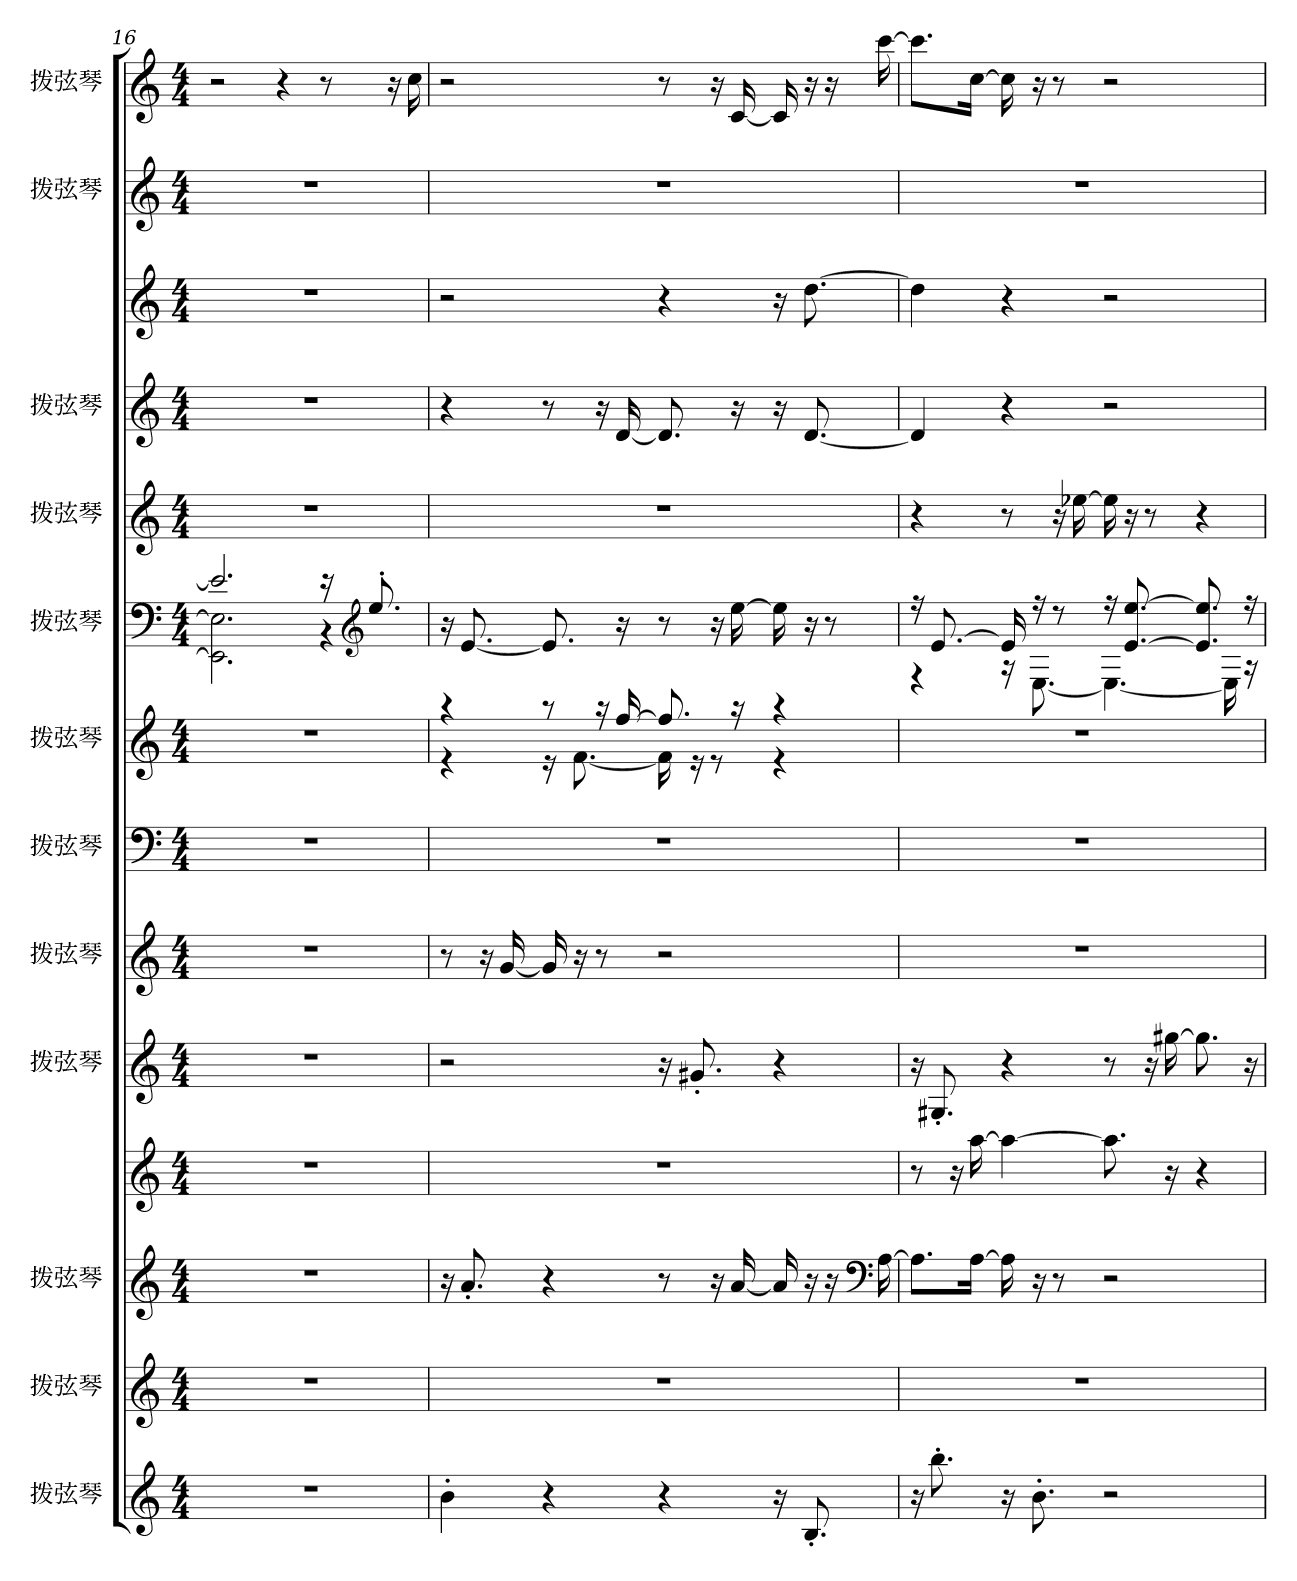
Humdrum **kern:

**kern	**kern	**kern	**kern	**kern	**kern	**kern	**kern	**kern	**kern	**kern	**kern	**kern	**kern
*part12	*part11	*part10	*part10	*part9	*part8	*part7	*part6	*part5	*part4	*part3	*part3	*part2	*part1
*staff14	*staff13	*staff12	*staff11	*staff10	*staff9	*staff8	*staff7	*staff6	*staff5	*staff4	*staff3	*staff2	*staff1
*I"拨弦琴	*I"拨弦琴	*I"拨弦琴	*	*I"拨弦琴	*I"拨弦琴	*I"拨弦琴	*I"拨弦琴	*I"拨弦琴	*I"拨弦琴	*I"拨弦琴	*	*I"拨弦琴	*I"拨弦琴
!!LO:PB:g=z
*clefG2	*clefG2	*clefG2	*clefG2	*clefG2	*clefG2	*clefF4	*clefG2	*clefF4	*clefG2	*clefG2	*clefG2	*clefG2	*clefG2
*k[]	*k[]	*k[]	*k[]	*k[]	*k[]	*k[]	*k[]	*k[]	*k[]	*k[]	*k[]	*k[]	*k[]
*M4/4	*M4/4	*M4/4	*M4/4	*M4/4	*M4/4	*M4/4	*M4/4	*M4/4	*M4/4	*M4/4	*M4/4	*M4/4	*M4/4
=16	=16	=16	=16	=16	=16	=16	=16	=16	=16	=16	=16	=16	=16
*	*	*	*	*	*	*	*	*^	*	*	*	*	*
1r	1r	1r	1r	1r	1r	1r	1r	2.e/]	2.EE\] 2.E\]	1r	1r	1r	1r	2r
.	.	.	.	.	.	.	.	.	.	.	.	.	.	4r
.	.	.	.	.	.	.	.	16r	4r	.	.	.	.	8r
*	*	*	*	*	*	*	*	*clefG2	*	*	*	*	*	*
.	.	.	.	.	.	.	.	8.ee'/	.	.	.	.	.	.
.	.	.	.	.	.	.	.	.	.	.	.	.	.	16r
.	.	.	.	.	.	.	.	.	.	.	.	.	.	16cc\
*	*	*	*	*	*	*	*	*v	*v	*	*	*	*	*
=17	=17	=17	=17	=17	=17	=17	=17	=17	=17	=17	=17	=17	=17
*	*	*	*	*	*	*	*^	*	*	*	*	*	*
4b'\	1r	16r	1r	2r	8r	1r	4r	4r	16r	1r	4r	2r	1r	2r
.	.	8.a'/	.	.	.	.	.	.	[8.e/	.	.	.	.	.
.	.	.	.	.	16r	.	.	.	.	.	.	.	.	.
.	.	.	.	.	[16g/	.	.	.	.	.	.	.	.	.
4r	.	4r	.	.	16g/]	.	8r	16r	8.e/]	.	8r	.	.	.
.	.	.	.	.	16r	.	.	[8.f\	.	.	.	.	.	.
.	.	.	.	.	8r	.	16r	.	.	.	16r	.	.	.
.	.	.	.	.	.	.	[16ff/	.	16r	.	[16d/	.	.	.
4r	.	8r	.	16r	2r	.	8.ff/]	16f\]	8r	.	8.d/]	4r	.	8r
.	.	.	.	8.g#X'/	.	.	.	16r	.	.	.	.	.	.
.	.	16r	.	.	.	.	.	8r	16r	.	.	.	.	16r
.	.	[16a/	.	.	.	.	16r	.	[16ee\	.	16r	.	.	[16c/
16r	.	16a/]	.	4r	.	.	4r	4r	16ee\]	.	16r	16r	.	16c/]
8.B'/	.	16r	.	.	.	.	.	.	16r	.	[8.d/	[8.dd\	.	16r
.	.	16r	.	.	.	.	.	.	8r	.	.	.	.	16r
*	*	*clefF4	*	*	*	*	*	*	*	*	*	*	*	*
.	.	[16A\	.	.	.	.	.	.	.	.	.	.	.	[16ccc\
*	*	*	*	*	*	*	*v	*v	*	*	*	*	*	*
!!LO:PB:g=z
=18	=18	=18	=18	=18	=18	=18	=18	=18	=18	=18	=18	=18	=18
*	*	*	*	*	*	*	*	*^	*	*	*	*	*
16r	1r	8.A\L]	8r	16r	1r	1r	1r	16r	4r	4r	4d/]	4dd\]	1r	8.ccc\L]
8.bb'\	.	.	.	8.G#X'/	.	.	.	[8.e/	.	.	.	.	.	.
.	.	.	16r	.	.	.	.	.	.	.	.	.	.	.
.	.	[16A\Jk	[16aa\	.	.	.	.	.	.	.	.	.	.	[16cc\Jk
16r	.	16A\]	4aa\_	4r	.	.	.	16e/]	16r	8r	4r	4r	.	16cc\]
8.b'\	.	16r	.	.	.	.	.	16r	[8.E\	.	.	.	.	16r
.	.	8r	.	.	.	.	.	8r	.	16r	.	.	.	8r
.	.	.	.	.	.	.	.	.	.	[16ee-X\	.	.	.	.
2r	.	2r	8.aa\]	8r	.	.	.	16r	4.E\_	16ee-\]	2r	2r	.	2r
.	.	.	.	.	.	.	.	[8.e/ [8.ee/	.	16r	.	.	.	.
.	.	.	.	16r	.	.	.	.	.	8r	.	.	.	.
.	.	.	16r	[16gg#X\	.	.	.	.	.	.	.	.	.	.
.	.	.	4r	8.gg#\]	.	.	.	8.e/] 8.ee/]	.	4r	.	.	.	.
.	.	.	.	.	.	.	.	.	16E\]	.	.	.	.	.
.	.	.	.	16r	.	.	.	16r	16r	.	.	.	.	.
*	*	*	*	*	*	*	*	*v	*v	*	*	*	*	*
=	=	=	=	=	=	=	=	=	=	=	=	=	=
*-	*-	*-	*-	*-	*-	*-	*-	*-	*-	*-	*-	*-	*-
